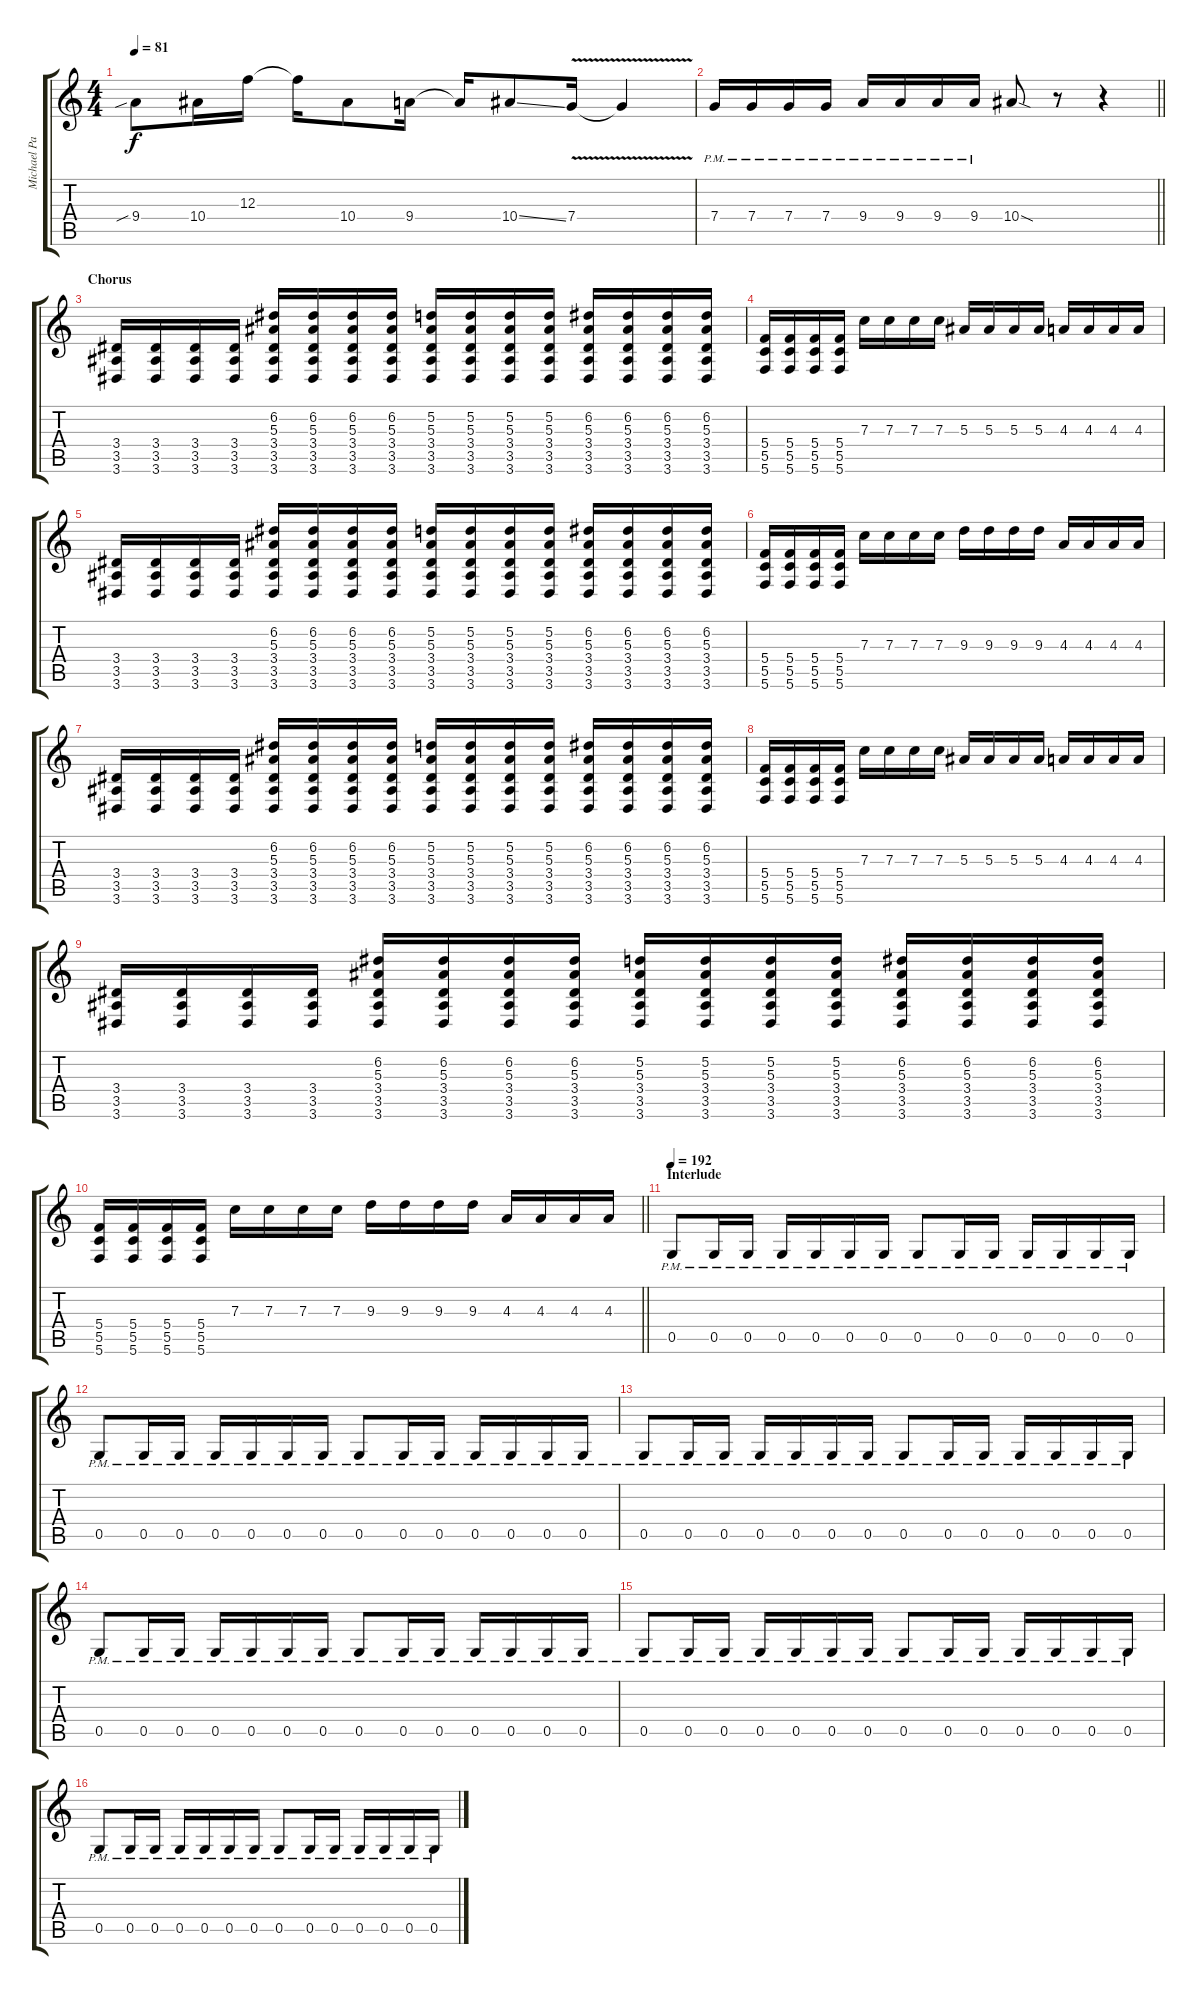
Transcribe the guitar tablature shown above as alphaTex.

\track ("Michael Paget" "Michael Pa") {instrument distortionguitar}
\staff {score tabs}
\tuning (D4 A3 F3 C3 G2 C2) {hide}
\ts (4 4)
\tempo 81
\clef g2
\ks c
9.4{sib}.8{dy f} 10.4.16 12.3.16 12.3{t}.16 10.4.8 9.4.16 9.4{t}.16 10.4{ss}.8 7.4{v}.16 7.4{t}.4 |
\barLineRight lightlight
7.4{pm}.16 7.4{pm}.16 7.4{pm}.16 7.4{pm}.16 9.4{pm}.16 9.4{pm}.16 9.4{pm}.16 9.4{pm}.16 10.4{sod}.8 r.8 r.4 |
\section ("" "Chorus")
(3.4 3.5 3.6).16{balance 0} (3.4 3.5 3.6).16 (3.4 3.5 3.6).16 (3.4 3.5 3.6).16 (6.2 5.3 3.4 3.5 3.6).16 (6.2 5.3 3.4 3.5 3.6).16 (6.2 5.3 3.4 3.5 3.6).16 (6.2 5.3 3.4 3.5 3.6).16 (5.2 5.3 3.4 3.5 3.6).16 (5.2 5.3 3.4 3.5 3.6).16 (5.2 5.3 3.4 3.5 3.6).16 (5.2 5.3 3.4 3.5 3.6).16 (6.2 5.3 3.4 3.5 3.6).16 (6.2 5.3 3.4 3.5 3.6).16 (6.2 5.3 3.4 3.5 3.6).16 (6.2 5.3 3.4 3.5 3.6).16 |
(5.4 5.5 5.6).16 (5.4 5.5 5.6).16 (5.4 5.5 5.6).16 (5.4 5.5 5.6).16 7.3.16 7.3.16 7.3.16 7.3.16 5.3.16 5.3.16 5.3.16 5.3.16 4.3.16 4.3.16 4.3.16 4.3.16 |
(3.4 3.5 3.6).16 (3.4 3.5 3.6).16 (3.4 3.5 3.6).16 (3.4 3.5 3.6).16 (6.2 5.3 3.4 3.5 3.6).16 (6.2 5.3 3.4 3.5 3.6).16 (6.2 5.3 3.4 3.5 3.6).16 (6.2 5.3 3.4 3.5 3.6).16 (5.2 5.3 3.4 3.5 3.6).16 (5.2 5.3 3.4 3.5 3.6).16 (5.2 5.3 3.4 3.5 3.6).16 (5.2 5.3 3.4 3.5 3.6).16 (6.2 5.3 3.4 3.5 3.6).16 (6.2 5.3 3.4 3.5 3.6).16 (6.2 5.3 3.4 3.5 3.6).16 (6.2 5.3 3.4 3.5 3.6).16 |
(5.4 5.5 5.6).16 (5.4 5.5 5.6).16 (5.4 5.5 5.6).16 (5.4 5.5 5.6).16 7.3.16 7.3.16 7.3.16 7.3.16 9.3.16 9.3.16 9.3.16 9.3.16 4.3.16 4.3.16 4.3.16 4.3.16 |
(3.4 3.5 3.6).16 (3.4 3.5 3.6).16 (3.4 3.5 3.6).16 (3.4 3.5 3.6).16 (6.2 5.3 3.4 3.5 3.6).16 (6.2 5.3 3.4 3.5 3.6).16 (6.2 5.3 3.4 3.5 3.6).16 (6.2 5.3 3.4 3.5 3.6).16 (5.2 5.3 3.4 3.5 3.6).16 (5.2 5.3 3.4 3.5 3.6).16 (5.2 5.3 3.4 3.5 3.6).16 (5.2 5.3 3.4 3.5 3.6).16 (6.2 5.3 3.4 3.5 3.6).16 (6.2 5.3 3.4 3.5 3.6).16 (6.2 5.3 3.4 3.5 3.6).16 (6.2 5.3 3.4 3.5 3.6).16 |
(5.4 5.5 5.6).16 (5.4 5.5 5.6).16 (5.4 5.5 5.6).16 (5.4 5.5 5.6).16 7.3.16 7.3.16 7.3.16 7.3.16 5.3.16 5.3.16 5.3.16 5.3.16 4.3.16 4.3.16 4.3.16 4.3.16 |
(3.4 3.5 3.6).16 (3.4 3.5 3.6).16 (3.4 3.5 3.6).16 (3.4 3.5 3.6).16 (6.2 5.3 3.4 3.5 3.6).16 (6.2 5.3 3.4 3.5 3.6).16 (6.2 5.3 3.4 3.5 3.6).16 (6.2 5.3 3.4 3.5 3.6).16 (5.2 5.3 3.4 3.5 3.6).16 (5.2 5.3 3.4 3.5 3.6).16 (5.2 5.3 3.4 3.5 3.6).16 (5.2 5.3 3.4 3.5 3.6).16 (6.2 5.3 3.4 3.5 3.6).16 (6.2 5.3 3.4 3.5 3.6).16 (6.2 5.3 3.4 3.5 3.6).16 (6.2 5.3 3.4 3.5 3.6).16 |
\barLineRight lightlight
(5.4 5.5 5.6).16 (5.4 5.5 5.6).16 (5.4 5.5 5.6).16 (5.4 5.5 5.6).16 7.3.16 7.3.16 7.3.16 7.3.16 9.3.16 9.3.16 9.3.16 9.3.16 4.3.16 4.3.16 4.3.16 4.3.16 |
\section ("" "Interlude")
\tempo 192
0.5{pm}.8 0.5{pm}.16 0.5{pm}.16 0.5{pm}.16 0.5{pm}.16 0.5{pm}.16 0.5{pm}.16 0.5{pm}.8 0.5{pm}.16 0.5{pm}.16 0.5{pm}.16 0.5{pm}.16 0.5{pm}.16 0.5{pm}.16 |
0.5{pm}.8 0.5{pm}.16 0.5{pm}.16 0.5{pm}.16 0.5{pm}.16 0.5{pm}.16 0.5{pm}.16 0.5{pm}.8 0.5{pm}.16 0.5{pm}.16 0.5{pm}.16 0.5{pm}.16 0.5{pm}.16 0.5{pm}.16 |
0.5{pm}.8 0.5{pm}.16 0.5{pm}.16 0.5{pm}.16 0.5{pm}.16 0.5{pm}.16 0.5{pm}.16 0.5{pm}.8 0.5{pm}.16 0.5{pm}.16 0.5{pm}.16 0.5{pm}.16 0.5{pm}.16 0.5{pm}.16 |
0.5{pm}.8 0.5{pm}.16 0.5{pm}.16 0.5{pm}.16 0.5{pm}.16 0.5{pm}.16 0.5{pm}.16 0.5{pm}.8 0.5{pm}.16 0.5{pm}.16 0.5{pm}.16 0.5{pm}.16 0.5{pm}.16 0.5{pm}.16 |
0.5{pm}.8 0.5{pm}.16 0.5{pm}.16 0.5{pm}.16 0.5{pm}.16 0.5{pm}.16 0.5{pm}.16 0.5{pm}.8 0.5{pm}.16 0.5{pm}.16 0.5{pm}.16 0.5{pm}.16 0.5{pm}.16 0.5{pm}.16 |
0.5{pm}.8 0.5{pm}.16 0.5{pm}.16 0.5{pm}.16 0.5{pm}.16 0.5{pm}.16 0.5{pm}.16 0.5{pm}.8 0.5{pm}.16 0.5{pm}.16 0.5{pm}.16 0.5{pm}.16 0.5{pm}.16 0.5{pm}.16
